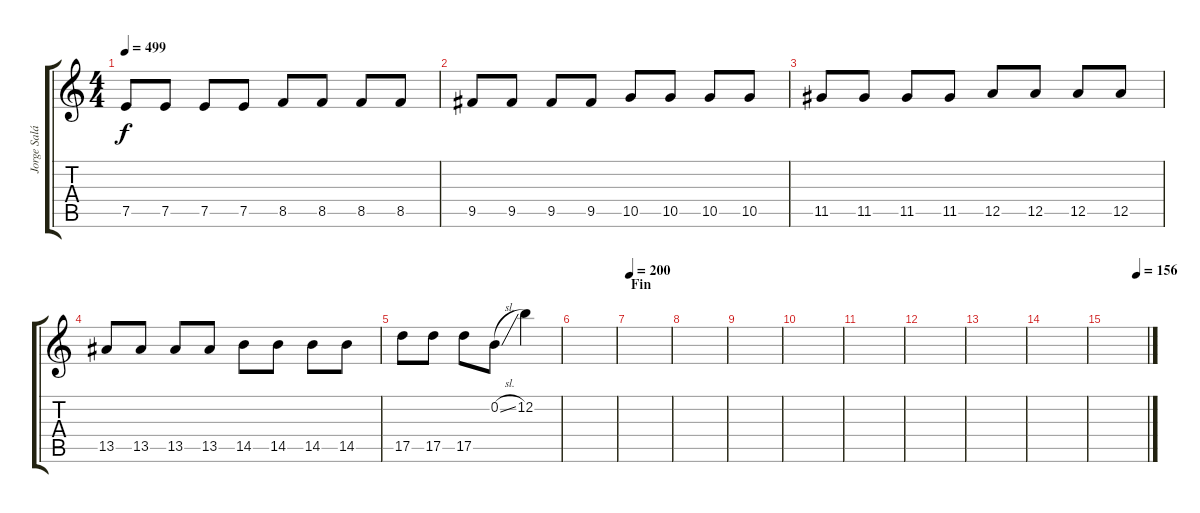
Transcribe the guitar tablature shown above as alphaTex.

\track ("Jorge Salán" "Jorge Salá") {instrument distortionguitar}
\staff {score tabs}
\tuning (E4 B3 G3 D3 A2 E2) {hide}
\ts (4 4)
\tempo 499
\clef g2
\ks c
7.5.8{dy f} 7.5.8 7.5.8 7.5.8 8.5.8 8.5.8 8.5.8 8.5.8 |
9.5.8 9.5.8 9.5.8 9.5.8 10.5.8 10.5.8 10.5.8 10.5.8 |
11.5.8 11.5.8 11.5.8 11.5.8 12.5.8 12.5.8 12.5.8 12.5.8 |
13.5.8 13.5.8 13.5.8 13.5.8 14.5.8 14.5.8 14.5.8 14.5.8 |
17.5.8 17.5.8 17.5.8 0.2{sl}.8 12.2.4 |
|
\section ("" "Fin")
\tempo 200
|
|
|
|
|
|
|
|
\tempo (156 0.75)
